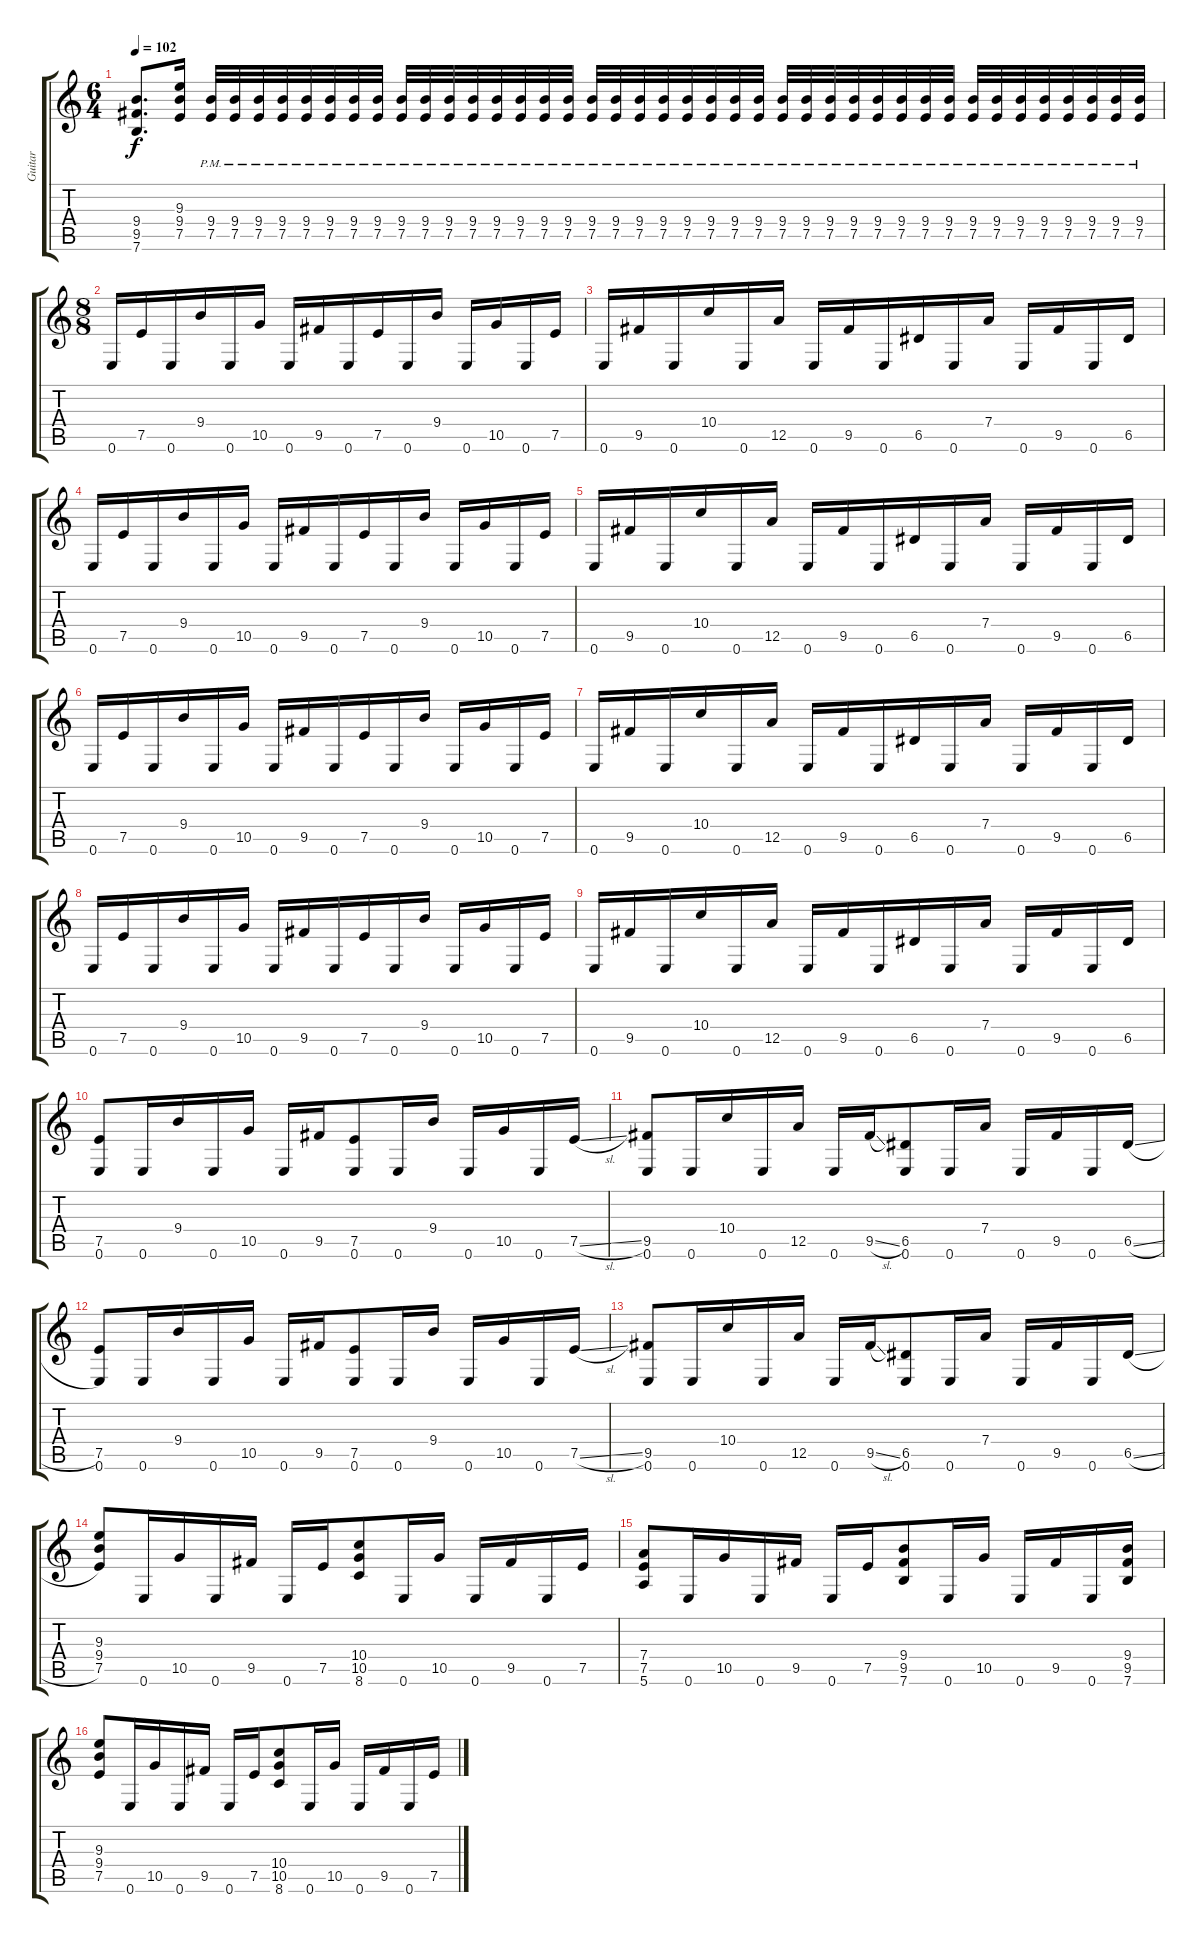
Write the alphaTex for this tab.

\track ("Guitar" "Guitar") {instrument distortionguitar}
\staff {score tabs}
\tuning (E4 B3 G3 D3 A2 E2) {hide}
\ts (6 4)
\tempo 102
\clef g2
\ks c
(9.4 9.5 7.6).8{d dy f} (9.3 9.4 7.5).16 (9.4{pm} 7.5{pm}).32 (9.4{pm} 7.5{pm}).32 (9.4{pm} 7.5{pm}).32 (9.4{pm} 7.5{pm}).32 (9.4{pm} 7.5{pm}).32 (9.4{pm} 7.5{pm}).32 (9.4{pm} 7.5{pm}).32 (9.4{pm} 7.5{pm}).32 (9.4{pm} 7.5{pm}).32 (9.4{pm} 7.5{pm}).32 (9.4{pm} 7.5{pm}).32 (9.4{pm} 7.5{pm}).32 (9.4{pm} 7.5{pm}).32 (9.4{pm} 7.5{pm}).32 (9.4{pm} 7.5{pm}).32 (9.4{pm} 7.5{pm}).32 (9.4{pm} 7.5{pm}).32 (9.4{pm} 7.5{pm}).32 (9.4{pm} 7.5{pm}).32 (9.4{pm} 7.5{pm}).32 (9.4{pm} 7.5{pm}).32 (9.4{pm} 7.5{pm}).32 (9.4{pm} 7.5{pm}).32 (9.4{pm} 7.5{pm}).32 (9.4{pm} 7.5{pm}).32 (9.4{pm} 7.5{pm}).32 (9.4{pm} 7.5{pm}).32 (9.4{pm} 7.5{pm}).32 (9.4{pm} 7.5{pm}).32 (9.4{pm} 7.5{pm}).32 (9.4{pm} 7.5{pm}).32 (9.4{pm} 7.5{pm}).32 (9.4{pm} 7.5{pm}).32 (9.4{pm} 7.5{pm}).32 (9.4{pm} 7.5).32 (9.4{pm} 7.5{pm}).32 (9.4{pm} 7.5{pm}).32 (9.4{pm} 7.5{pm}).32 (9.4{pm} 7.5{pm}).32 (9.4{pm} 7.5{pm}).32 |
\ts (8 8)
0.6.16 7.5.16 0.6.16 9.4.16 0.6.16 10.5.16 0.6.16 9.5.16 0.6.16 7.5.16 0.6.16 9.4.16 0.6.16 10.5.16 0.6.16 7.5.16 |
0.6.16 9.5.16 0.6.16 10.4.16 0.6.16 12.5.16 0.6.16 9.5.16 0.6.16 6.5.16 0.6.16 7.4.16 0.6.16 9.5.16 0.6.16 6.5.16 |
0.6.16 7.5.16 0.6.16 9.4.16 0.6.16 10.5.16 0.6.16 9.5.16 0.6.16 7.5.16 0.6.16 9.4.16 0.6.16 10.5.16 0.6.16 7.5.16 |
0.6.16 9.5.16 0.6.16 10.4.16 0.6.16 12.5.16 0.6.16 9.5.16 0.6.16 6.5.16 0.6.16 7.4.16 0.6.16 9.5.16 0.6.16 6.5.16 |
0.6.16 7.5.16 0.6.16 9.4.16 0.6.16 10.5.16 0.6.16 9.5.16 0.6.16 7.5.16 0.6.16 9.4.16 0.6.16 10.5.16 0.6.16 7.5.16 |
0.6.16 9.5.16 0.6.16 10.4.16 0.6.16 12.5.16 0.6.16 9.5.16 0.6.16 6.5.16 0.6.16 7.4.16 0.6.16 9.5.16 0.6.16 6.5.16 |
0.6.16 7.5.16 0.6.16 9.4.16 0.6.16 10.5.16 0.6.16 9.5.16 0.6.16 7.5.16 0.6.16 9.4.16 0.6.16 10.5.16 0.6.16 7.5.16 |
0.6.16 9.5.16 0.6.16 10.4.16 0.6.16 12.5.16 0.6.16 9.5.16 0.6.16 6.5.16 0.6.16 7.4.16 0.6.16 9.5.16 0.6.16 6.5.16 |
(7.5 0.6).8 0.6.16 9.4.16 0.6.16 10.5.16 0.6.16 9.5.16 (7.5 0.6).8 0.6.16 9.4.16 0.6.16 10.5.16 0.6.16 7.5{sl}.16 |
(9.5 0.6).8 0.6.16 10.4.16 0.6.16 12.5.16 0.6.16 9.5{sl}.16 (6.5 0.6).8 0.6.16 7.4.16 0.6.16 9.5.16 0.6.16 6.5{sl}.16 |
(7.5 0.6).8 0.6.16 9.4.16 0.6.16 10.5.16 0.6.16 9.5.16 (7.5 0.6).8 0.6.16 9.4.16 0.6.16 10.5.16 0.6.16 7.5{sl}.16 |
(9.5 0.6).8 0.6.16 10.4.16 0.6.16 12.5.16 0.6.16 9.5{sl}.16 (6.5 0.6).8 0.6.16 7.4.16 0.6.16 9.5.16 0.6.16 6.5{sl}.16 |
(9.3 9.4 7.5).8 0.6.16 10.5.16 0.6.16 9.5.16 0.6.16 7.5.16 (10.4 10.5 8.6).8 0.6.16 10.5.16 0.6.16 9.5.16 0.6.16 7.5.16 |
(7.4 7.5 5.6).8 0.6.16 10.5.16 0.6.16 9.5.16 0.6.16 7.5.16 (9.4 9.5 7.6).8 0.6.16 10.5.16 0.6.16 9.5.16 0.6.16 (9.4 9.5 7.6).16 |
(9.3 9.4 7.5).8 0.6.16 10.5.16 0.6.16 9.5.16 0.6.16 7.5.16 (10.4 10.5 8.6).8 0.6.16 10.5.16 0.6.16 9.5.16 0.6.16 7.5.16
